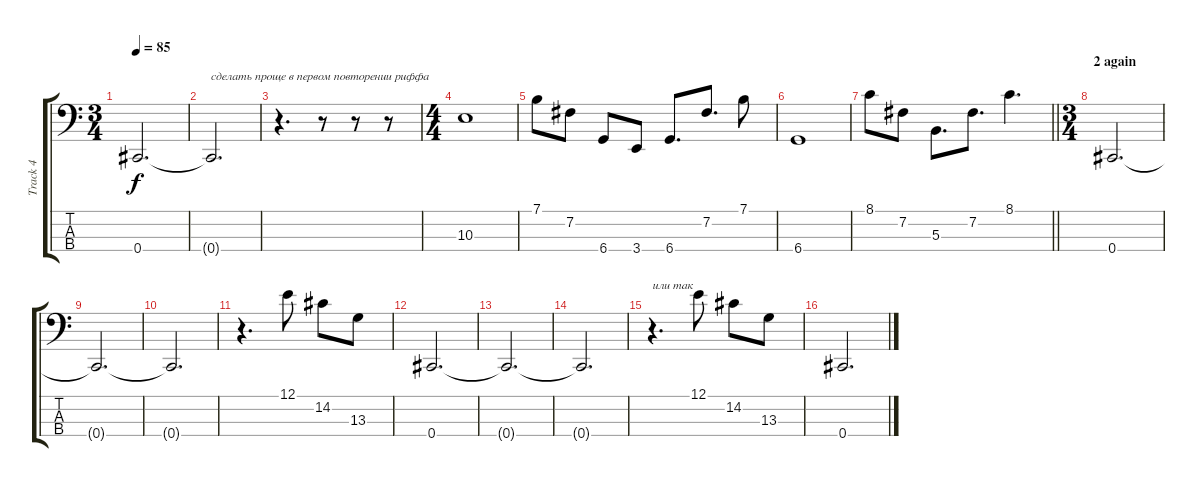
\track ("Track 4" "Track 4") {instrument electricbassfinger}
\staff {score tabs}
\tuning (E2 B1 Gb1 Db1) {hide}
\ts (3 4)
\tempo 85
\clef f4
\ks c
0.4{t}.2{d dy f} |
0.4{t}.2{d txt "сделать проще в первом повторении риффа"} |
r.4{d} r.8 r.8 r.8 |
\ts (4 4)
10.3.1 |
7.1.8 7.2.8 6.4.8 3.4.8 6.4.8{d} 7.2.8{d} 7.1.8 |
6.4.1 |
\barLineRight lightlight
8.1.8 7.2.8 5.3.8{d} 7.2.8{d} 8.1.4{d} |
\ts (3 4)
\section ("" "2 again")
0.4.2{d} |
0.4{t}.2{d} |
0.4{t}.2{d} |
r.4{d} 12.1.8 14.2.8 13.3.8 |
0.4.2{d} |
0.4{t}.2{d} |
0.4{t}.2{d} |
r.4{d txt "или так"} 12.1.8 14.2.8 13.3.8 |
0.4.2{d}
